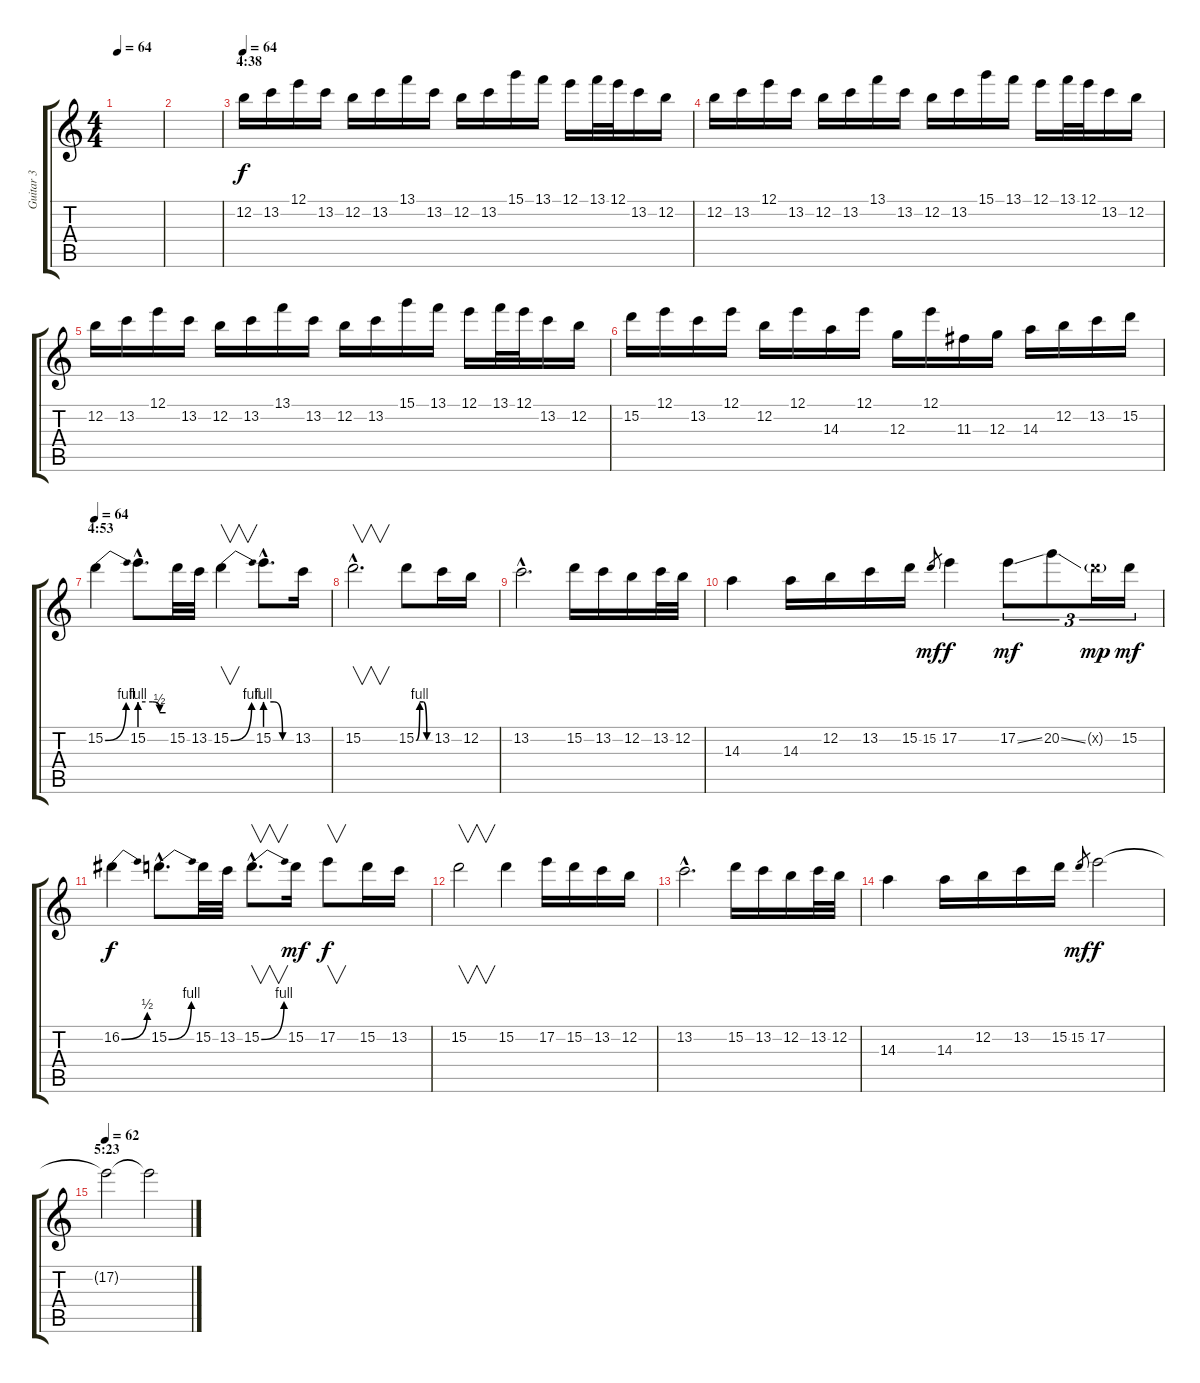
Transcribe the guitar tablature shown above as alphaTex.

\track ("Guitar 3" "Guitar 3") {instrument overdrivenguitar}
\staff {score tabs}
\tuning (E4 B3 G3 D3 A2 E2) {hide}
\ts (4 4)
\tempo 64
\clef g2
\ks c
|
|
\section ("" "4:38")
\tempo 64
12.2.16{dy f balance 10 instrument overdrivenguitar} 13.2.16 12.1.16 13.2.16 12.2.16 13.2.16 13.1.16 13.2.16 12.2.16 13.2.16 15.1.16 13.1.16 12.1.16 13.1.32 12.1.32 13.2.16 12.2.16 |
12.2.16 13.2.16 12.1.16 13.2.16 12.2.16 13.2.16 13.1.16 13.2.16 12.2.16 13.2.16 15.1.16 13.1.16 12.1.16 13.1.32 12.1.32 13.2.16 12.2.16 |
12.2.16 13.2.16 12.1.16 13.2.16 12.2.16 13.2.16 13.1.16 13.2.16 12.2.16 13.2.16 15.1.16 13.1.16 12.1.16 13.1.32 12.1.32 13.2.16 12.2.16 |
15.2.16 12.1.16 13.2.16 12.1.16 12.2.16 12.1.16 14.3.16 12.1.16 12.3.16 12.1.16 11.3.16 12.3.16 14.3.16 12.2.16 13.2.16 15.2.16 |
\section ("" "4:53")
\tempo 64
15.2{be (bend 0 0 60 4)}.4{balance 10 instrument overdrivenguitar} 15.2{be (custom 0 4 30 4 46 2 60 2) hac}.8{d} 15.2.32 13.2.32 15.2{be (bend 0 0 60 4)}.4{v} 15.2{be (custom 0 4 20 4 40 0 60 0) hac}.8{d} 13.2.16 |
15.2{hac}.2{v d} 15.2{be (custom 0 0 15 4 30 4 45 0 60 0)}.8 13.2.16 12.2.16 |
13.2{hac}.2{d} 15.2.16 13.2.16 12.2.16 13.2.32 12.2.32 |
14.3.4 14.3.16 12.2.16 13.2.16 15.2.16 15.2.8{gr dy mf} 17.2.4{dy f} 17.2{ss}.8{tu (3 2) dy mf} 20.2{ss}.8{tu (3 2)} 15.2{g x}.16{tu (3 2) dy mp} 15.2.16{tu (3 2) dy mf} |
16.2{be (bend 0 0 60 2)}.4{dy f} 15.2{be (bend 0 0 60 4) hac}.8{d} 15.2.32 13.2.32 15.2{be (bend 0 0 60 4) hac}.8{v d} 15.2.16{dy mf} 17.2.8{v dy f} 15.2.16 13.2.16 |
15.2.2{v} 15.2.4 17.2.16 15.2.16 13.2.16 12.2.16 |
13.2{hac}.2{d} 15.2.16 13.2.16 12.2.16 13.2.32 12.2.32 |
14.3.4 14.3.16 12.2.16 13.2.16 15.2.16 15.2.8{gr dy mf} 17.2.2{dy f} |
\section ("" "5:23")
\tempo 62
17.2{t}.2{volume 4} 17.2{t}.2
